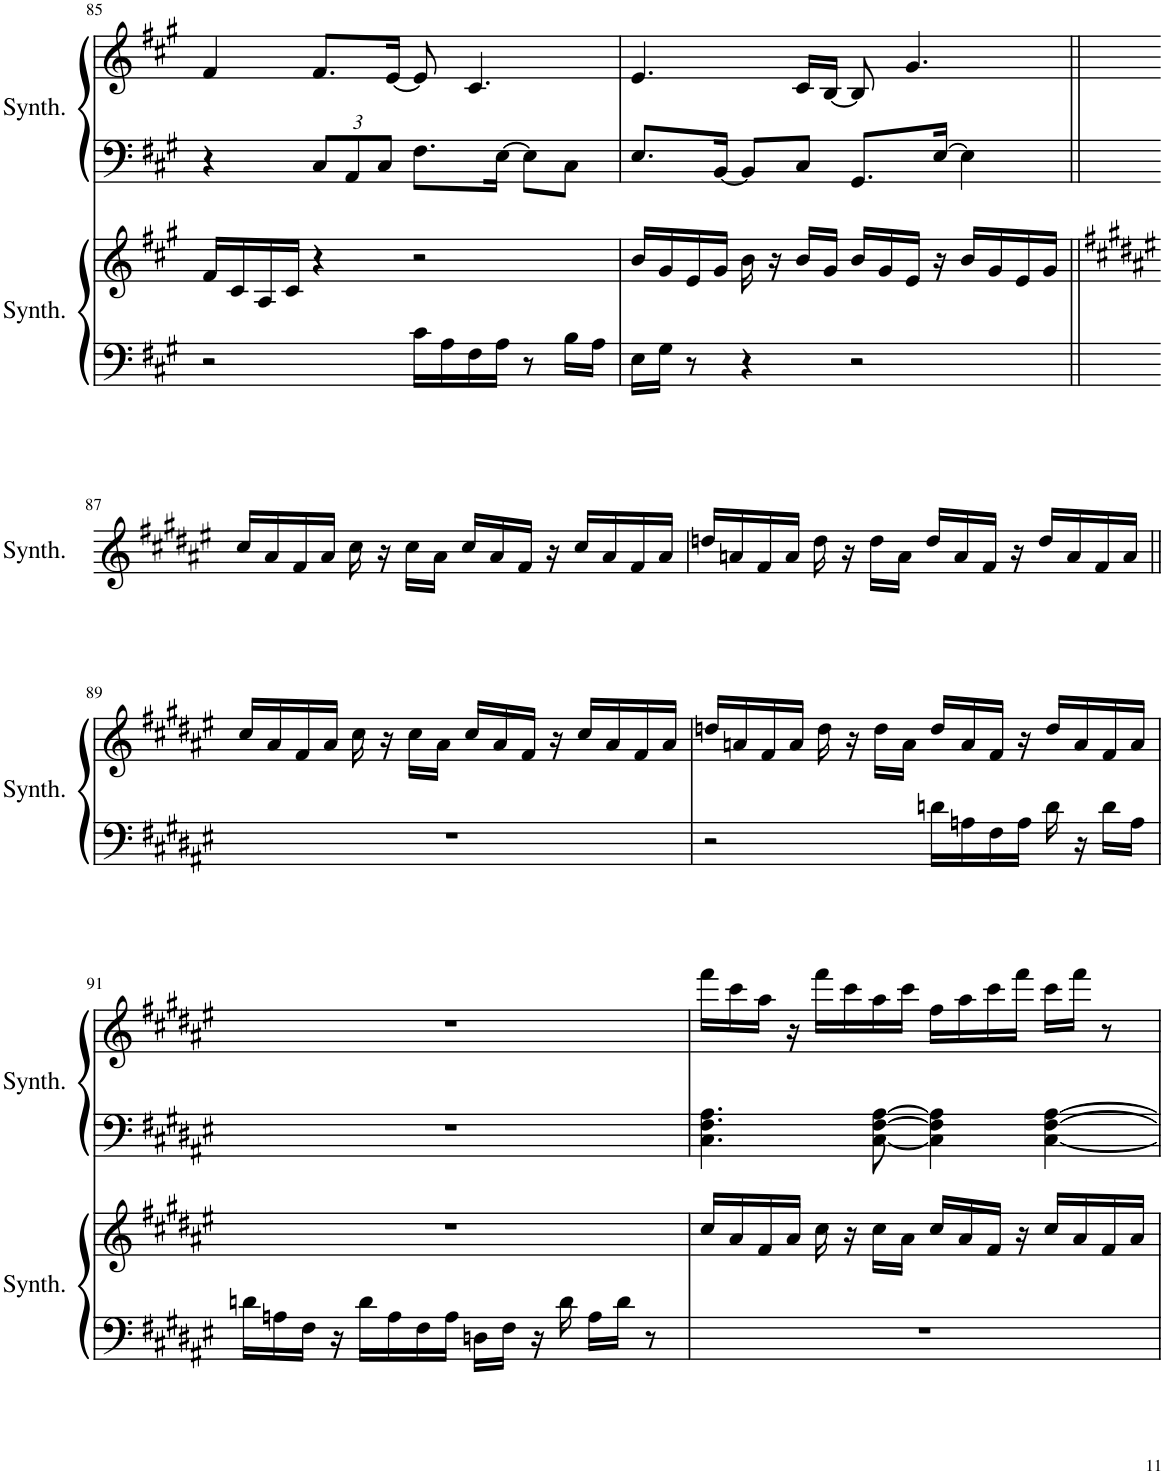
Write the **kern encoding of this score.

**kern	**kern	**kern	**kern
*part2	*part2	*part1	*part1
*staff4	*staff3	*staff2	*staff1
*I"Square Synthesizer	*	*I"Square Synthesizer	*
*I'Synth.	*	*I'Synth.	*
!!LO:PB:g=z
*clefF4	*clefG2	*clefF4	*clefG2
*k[f#c#g#]	*k[f#c#g#]	*k[f#c#g#]	*k[f#c#g#]
*M4/4	*M4/4	*M4/4	*M4/4
=85	=85	=85	=85
2r	16f#/LL	4r	4f#/
.	16c#/	.	.
.	16A/	.	.
.	16c#/JJ	.	.
*	*	*Xbrackettup	*
.	4r	12C#/L	8.f#/L
.	.	12AA/	.
.	.	12C#/J	.
.	.	.	[16e/Jk
16c#\LL	2r	8.F#\L	8e/]
16A\	.	.	.
16F#\	.	.	4.c#/
16A\JJ	.	[16E\Jk	.
8r	.	8E\L]	.
16B\LL	.	8C#\J	.
16A\JJ	.	.	.
=86	=86	=86	=86
16E\LL	16b/LL	8.E/L	4.e/
16G#\JJ	16g#/	.	.
8r	16e/	.	.
.	16g#/JJ	[16BB/Jk	.
4r	16b\	8BB/L]	.
.	16r	.	.
.	16b/LL	8C#/J	16c#/LL
.	16g#/JJ	.	[16B/JJ
2r	16b/LL	8.GG#/L	8B/]
.	16g#/	.	.
.	16e/JJ	.	4.g#/
.	16r	[16E/Jk	.
.	16b/LL	4E\]	.
.	16g#/	.	.
.	16e/	.	.
.	16g#/JJ	.	.
!!LO:LB:g=z
=87||	=87||	=87||	=87||
*	*k[f#c#g#d#a#e#]	*	*
1r	16cc#/LL	1r	1r
.	16a#/	.	.
.	16f#/	.	.
.	16a#/JJ	.	.
.	16cc#\	.	.
.	16r	.	.
.	16cc#\LL	.	.
.	16a#\JJ	.	.
.	16cc#/LL	.	.
.	16a#/	.	.
.	16f#/JJ	.	.
.	16r	.	.
.	16cc#/LL	.	.
.	16a#/	.	.
.	16f#/	.	.
.	16a#/JJ	.	.
=88	=88	=88	=88
1r	16ddn/LL	1r	1r
.	16an/	.	.
.	16f#/	.	.
.	16a/JJ	.	.
.	16dd\	.	.
.	16r	.	.
.	16dd\LL	.	.
.	16a\JJ	.	.
.	16dd/LL	.	.
.	16a/	.	.
.	16f#/JJ	.	.
.	16r	.	.
.	16dd/LL	.	.
.	16a/	.	.
.	16f#/	.	.
.	16a/JJ	.	.
!!LO:LB:g=z
=89||	=89||	=89||	=89||
*k[f#c#g#d#a#e#]	*k[f#c#g#d#a#e#]	*k[f#c#g#d#a#e#]	*k[f#c#g#d#a#e#]
1r	16cc#/LL	1r	1r
.	16a#/	.	.
.	16f#/	.	.
.	16a#/JJ	.	.
.	16cc#\	.	.
.	16r	.	.
.	16cc#\LL	.	.
.	16a#\JJ	.	.
.	16cc#/LL	.	.
.	16a#/	.	.
.	16f#/JJ	.	.
.	16r	.	.
.	16cc#/LL	.	.
.	16a#/	.	.
.	16f#/	.	.
.	16a#/JJ	.	.
=90	=90	=90	=90
2r	16ddn/LL	1r	1r
.	16an/	.	.
.	16f#/	.	.
.	16a/JJ	.	.
.	16dd\	.	.
.	16r	.	.
.	16dd\LL	.	.
.	16a\JJ	.	.
16dn\LL	16dd/LL	.	.
16An\	16a/	.	.
16F#\	16f#/JJ	.	.
16A\JJ	16r	.	.
16d\	16dd/LL	.	.
16r	16a/	.	.
16d\LL	16f#/	.	.
16A\JJ	16a/JJ	.	.
!!LO:LB:g=z
=91	=91	=91	=91
16dn\LL	1r	1r	1r
16An\	.	.	.
16F#\JJ	.	.	.
16r	.	.	.
16d\LL	.	.	.
16A\	.	.	.
16F#\	.	.	.
16A\JJ	.	.	.
16Dn\LL	.	.	.
16F#\JJ	.	.	.
16r	.	.	.
16d\	.	.	.
16A\LL	.	.	.
16d\JJ	.	.	.
8r	.	.	.
=92	=92	=92	=92
1r	16cc#/LL	4.C#\ 4.F#\ 4.A#\	16fff#\LL
.	16a#/	.	16ccc#\
.	16f#/	.	16aa#\JJ
.	16a#/JJ	.	16r
.	16cc#\	.	16fff#\LL
.	16r	.	16ccc#\
.	16cc#\LL	[8C#\ [8F#\ [8A#\	16aa#\
.	16a#\JJ	.	16ccc#\JJ
.	16cc#/LL	4C#\] 4F#\] 4A#\]	16ff#\LL
.	16a#/	.	16aa#\
.	16f#/JJ	.	16ccc#\
.	16r	.	16fff#\JJ
.	16cc#/LL	[4C#\ [4F#\ [4A#\	16ccc#\LL
.	16a#/	.	16fff#\JJ
.	16f#/	.	8r
.	16a#/JJ	.	.
=	=	=	=
*-	*-	*-	*-
